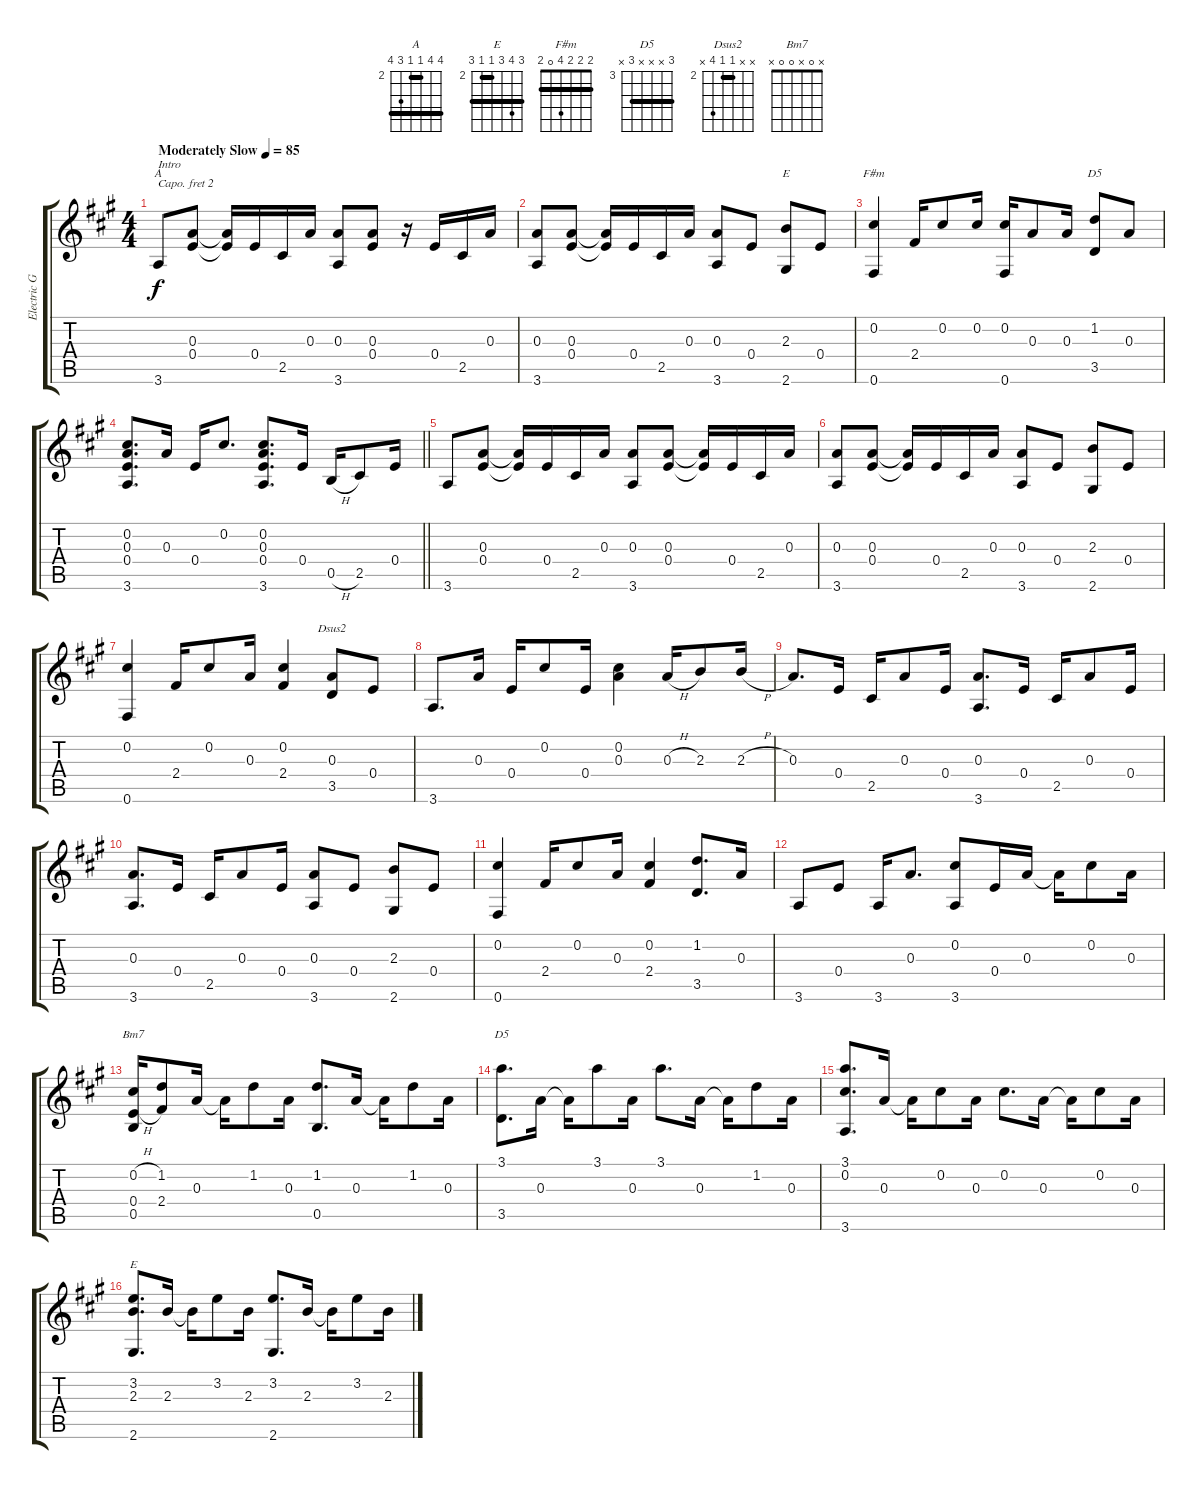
\track ("Electric Guitar" "Electric G") {instrument electricguitarjazz}
\staff {score tabs}
\capo 2
\tuning (E4 B3 G3 D3 A2 E2) {hide}
\chord ("A" 5 5 2 2 4 5) {firstfret 2 barre (2 5)}
\chord ("E" 4 5 4 2 2 4) {barre (2 4)}
\chord ("F#m" 2 2 2 4 0 2) {barre 2}
\chord ("D5" x 3 2 0 5 x) {firstfret 2}
\chord ("Dsus2" x x 2 2 5 x) {firstfret 2 barre 2}
\chord ("Bm7" x 0 x 0 0 x)
\chord ("D5" 5 x x x 5 x) {firstfret 3 barre 5}
\chord ("E" 4 5 4 2 2 4) {firstfret 2 barre (2 4)}
\ts (4 4)
\tempo (85 "Moderately Slow")
\clef g2
\ks a
3.6.8{ch "A" txt "Intro" dy f instrument electricguitarjazz} (0.3 0.4).8 (0.3{t} 0.4{t}).16 0.4.16 2.5.16 0.3.16 (0.3 3.6).8 (0.3 0.4).8 r.16 0.4.16 2.5.16 0.3.16 |
(0.3 3.6).8 (0.3 0.4).8 (0.3{t} 0.4{t}).16 0.4.16 2.5.16 0.3.16 (0.3 3.6).8 0.4.8 (2.3 2.6).8{ch "E"} 0.4.8 |
(0.2 0.6).4{ch "F#m"} 2.4.16 0.2.8 0.2.16 (0.2 0.6).16 0.3.8 0.3.16 (1.2 3.5).8{ch "D5"} 0.3.8 |
\barLineRight lightlight
(0.2 0.3 0.4 3.6).8{d} 0.3.16 0.4.16 0.2.8{d} (0.2 0.3 0.4 3.6).8{d} 0.4.16 0.5{h}.16 2.5.8 0.4.16 |
3.6.8 (0.3 0.4).8 (0.3{t} 0.4{t}).16 0.4.16 2.5.16 0.3.16 (0.3 3.6).8 (0.3 0.4).8 (0.3{t} 0.4{t}).16 0.4.16 2.5.16 0.3.16 |
(0.3 3.6).8 (0.3 0.4).8 (0.3{t} 0.4{t}).16 0.4.16 2.5.16 0.3.16 (0.3 3.6).8 0.4.8 (2.3 2.6).8 0.4.8 |
(0.2 0.6).4 2.4.16 0.2.8 0.3.16 (0.2 2.4).4 (0.3 3.5).8{ch "Dsus2"} 0.4.8 |
3.6.8{d} 0.3.16 0.4.16 0.2.8 0.4.16 (0.2 0.3).4 0.3{h}.16 2.3.8 2.3{h}.16 |
0.3.8{d} 0.4.16 2.5.16 0.3.8 0.4.16 (0.3 3.6).8{d} 0.4.16 2.5.16 0.3.8 0.4.16 |
(0.3 3.6).8{d} 0.4.16 2.5.16 0.3.8 0.4.16 (0.3 3.6).8 0.4.8 (2.3 2.6).8 0.4.8 |
(0.2 0.6).4 2.4.16 0.2.8 0.3.16 (0.2 2.4).4 (1.2 3.5).8{d} 0.3.16 |
3.6.8 0.4.8 3.6.16 0.3.8{d} (0.2 3.6).8 0.4.16 0.3.16 0.3{t}.16 0.2.8 0.3.16 |
(0.2{h} 0.4{h} 0.5).16{ch "Bm7"} (1.2 2.4).8 0.3.16 0.3{t}.16 1.2.8 0.3.16 (1.2 0.5).8{d} 0.3.16 0.3{t}.16 1.2.8 0.3.16 |
(3.1 3.5).8{d ch "D5"} 0.3.16 0.3{t}.16 3.1.8 0.3.16 3.1.8{d} 0.3.16 0.3{t}.16 1.2.8 0.3.16 |
(3.1 0.2 3.6).8{d} 0.3.16 0.3{t}.16 0.2.8 0.3.16 0.2.8{d} 0.3.16 0.3{t}.16 0.2.8 0.3.16 |
(3.2 2.3 2.6).8{d ch "E"} 2.3.16 2.3{t}.16 3.2.8 2.3.16 (3.2 2.6).8{d} 2.3.16 2.3{t}.16 3.2.8 2.3.16
